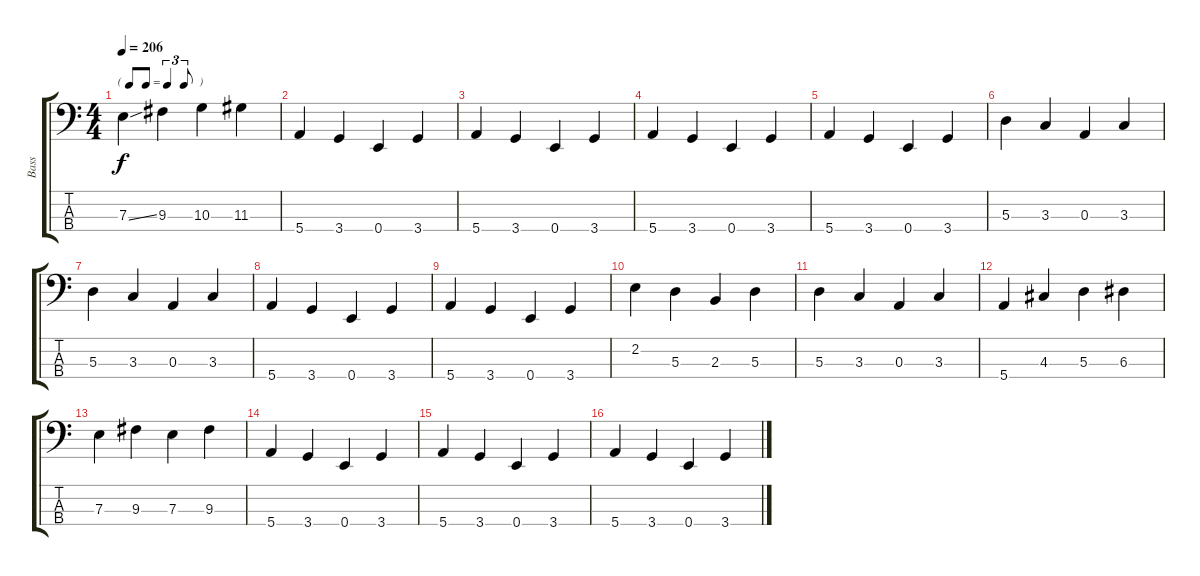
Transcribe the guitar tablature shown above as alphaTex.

\track ("Bass" "Bass") {instrument electricbassfinger}
\staff {score tabs}
\tuning (G2 D2 A1 E1) {hide}
\ts (4 4)
\tf triplet8th
\tempo 206
\clef f4
\ks c
7.3{ss}.4{dy f} 9.3.4 10.3.4 11.3.4 |
5.4.4 3.4.4 0.4.4 3.4.4 |
5.4.4 3.4.4 0.4.4 3.4.4 |
5.4.4 3.4.4 0.4.4 3.4.4 |
5.4.4 3.4.4 0.4.4 3.4.4 |
5.3.4 3.3.4 0.3.4 3.3.4 |
5.3.4 3.3.4 0.3.4 3.3.4 |
5.4.4 3.4.4 0.4.4 3.4.4 |
5.4.4 3.4.4 0.4.4 3.4.4 |
2.2.4 5.3.4 2.3.4 5.3.4 |
5.3.4 3.3.4 0.3.4 3.3.4 |
5.4.4 4.3.4 5.3.4 6.3.4 |
7.3.4 9.3.4 7.3.4 9.3.4 |
5.4.4 3.4.4 0.4.4 3.4.4 |
5.4.4 3.4.4 0.4.4 3.4.4 |
5.4.4 3.4.4 0.4.4 3.4.4
